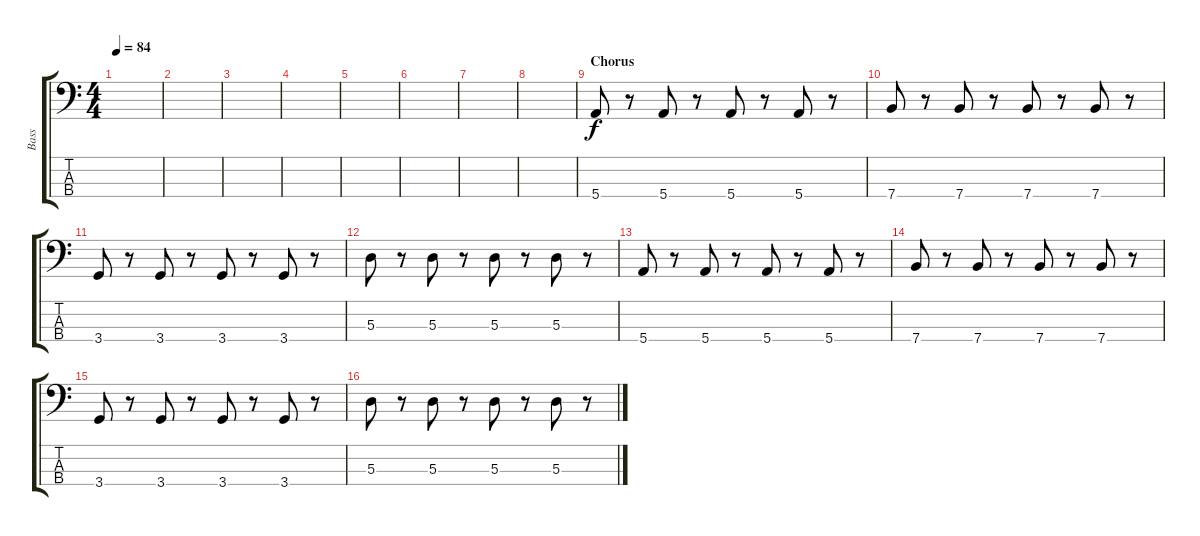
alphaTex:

\track ("Bass" "Bass") {instrument synthbass2}
\staff {score tabs}
\tuning (G2 D2 A1 E1) {hide}
\ts (4 4)
\tempo 84
\clef f4
\ks c
|
|
|
|
|
|
|
|
\section ("" "Chorus")
5.4.8 r.8 5.4.8 r.8 5.4.8 r.8 5.4.8 r.8 |
7.4.8 r.8 7.4.8 r.8 7.4.8 r.8 7.4.8 r.8 |
3.4.8 r.8 3.4.8 r.8 3.4.8 r.8 3.4.8 r.8 |
5.3.8 r.8 5.3.8 r.8 5.3.8 r.8 5.3.8 r.8 |
5.4.8 r.8 5.4.8 r.8 5.4.8 r.8 5.4.8 r.8 |
7.4.8 r.8 7.4.8 r.8 7.4.8 r.8 7.4.8 r.8 |
3.4.8 r.8 3.4.8 r.8 3.4.8 r.8 3.4.8 r.8 |
5.3.8 r.8 5.3.8 r.8 5.3.8 r.8 5.3.8 r.8
